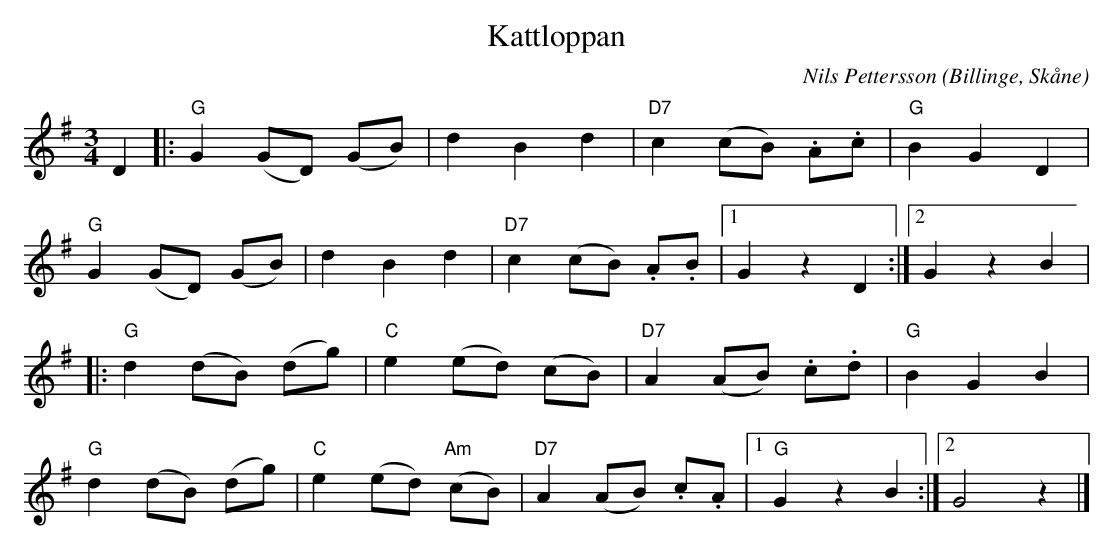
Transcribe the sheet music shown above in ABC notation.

X:1
T:Kattloppan
C:Nils Pettersson
O: Billinge, Skåne
M:3/4
L:1/8
K:G
D2 |: "G"G2 (GD) (GB) | d2 B2 d2 | "D7"c2 (cB) .A.c | "G"B2 G2 D2 |
"G"G2 (GD) (GB) | d2 B2 d2 | "D7"c2 (cB) .A.B |1 G2 z2 D2 :|2 G2 z2 B2 |
|: "G"d2 (dB) (dg) | "C"e2 (ed) (cB) | "D7"A2 (AB) .c.d | "G"B2 G2 B2 |
"G"d2 (dB) (dg) | "C"e2 (ed) "Am"(cB) | "D7"A2 (AB) .c.A |1 "G"G2 z2 B2 :|2 G4 z2 |]
